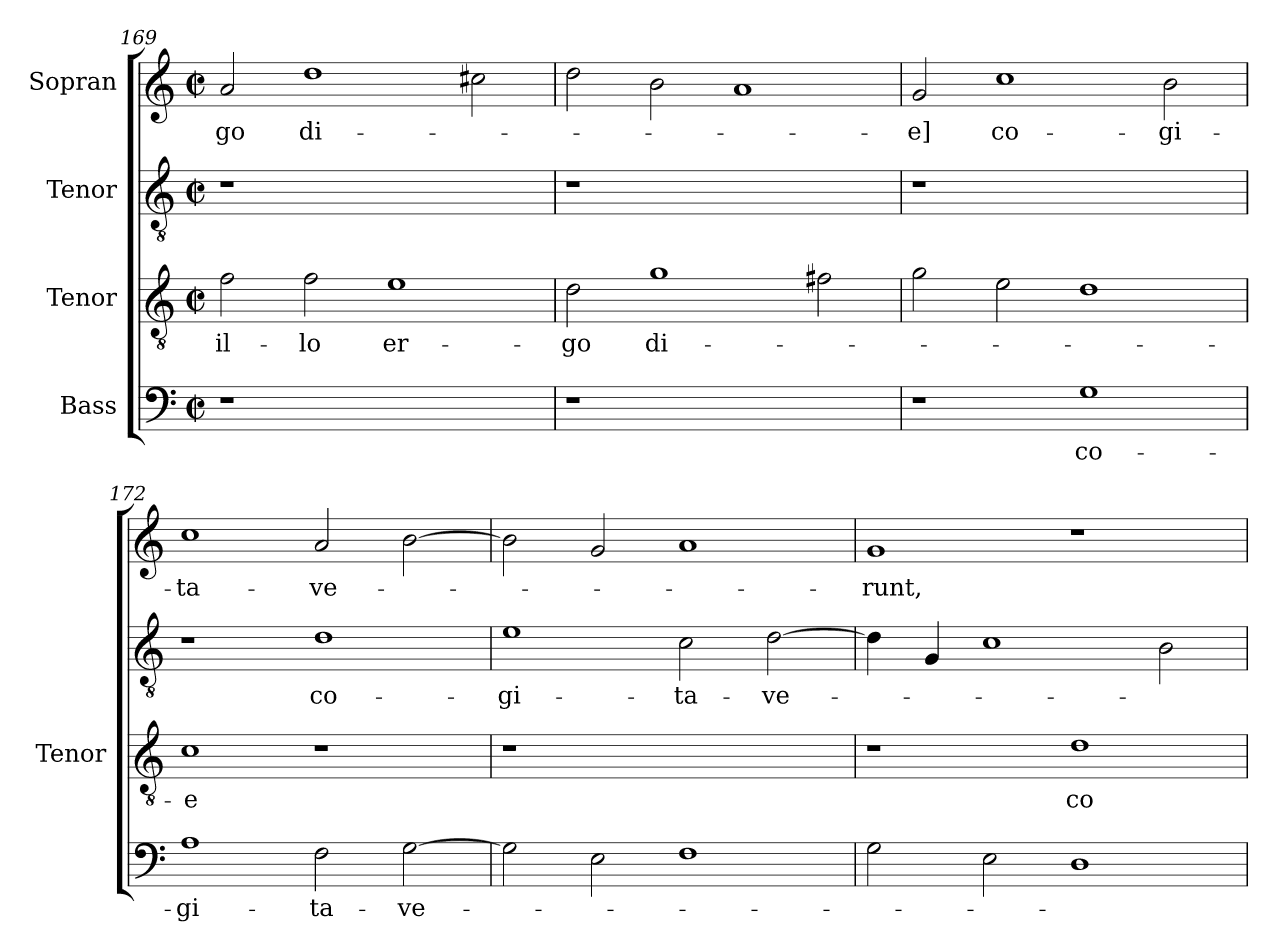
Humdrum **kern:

**kern	**text	**kern	**text	**kern	**text	**kern	**text
*part4	*part4	*part3	*part3	*part2	*part2	*part1	*part1
*staff4	*staff4	*staff3	*staff3	*staff2	*staff2	*staff1	*staff1
*I"Bass	*	*I"Tenor	*	*I"Tenor	*	*I"Sopran	*
*	*	*I'Tenor	*	*	*	*	*
*clefF4	*	*clefGv2	*	*clefGv2	*	*clefG2	*
*	*	*ITrd7c12	*	*ITrd7c12	*	*	*
*k[]	*	*k[]	*	*k[]	*	*k[]	*
*M2/2	*	*M2/2	*	*M2/2	*	*M2/2	*
*met(c|)	*	*met(c|)	*	*met(c|)	*	*met(c|)	*
=169	=169	=169	=169	=169	=169	=169	=169
!LO:N:vis=1	!	!	!	!	!	!	!
!	!	!	!LO:LY:b:color=#000000	!LO:N:vis=1	!	!	!
!	!	!	!	!	!	!	!LO:LY:b:color=#000000
1r	.	2Fi\	il-	1r	.	2ai/	-go
!	!	!	!LO:LY:b:color=#000000	!	!	!	!
!	!	!	!	!	!	!	!LO:LY:b:color=#000000
.	.	2Fi\	-lo	.	.	1ddi	di-
!	!	!	!LO:LY:b:color=#000000	!	!	!	!
1ryy	.	1Ei	er-	1ryy	.	.	.
.	.	.	.	.	.	2cc#Xi\	.
=170	=170	=170	=170	=170	=170	=170	=170
!LO:N:vis=1	!	!	!	!	!	!	!
!	!	!	!LO:LY:b:color=#000000	!LO:N:vis=1	!	!	!
1r	.	2Di\	-go	1r	.	2ddi\	.
!	!	!	!LO:LY:b:color=#000000	!	!	!	!
.	.	1Gi	di-	.	.	2bi\	.
1ryy	.	.	.	1ryy	.	1ai	.
.	.	2F#Xi\	.	.	.	.	.
=171	=171	=171	=171	=171	=171	=171	=171
!	!	!	!	!LO:N:vis=1	!	!	!
!	!	!	!	!	!	!	!LO:LY:b:color=#000000
1r	.	2Gi\	.	1r	.	2gi/	-e]
!	!	!	!	!	!	!	!LO:LY:b:color=#000000
.	.	2Ei\	.	.	.	1cci	co-
!	!LO:LY:b:color=#000000	!	!	!	!	!	!
1Gi	co-	1Di	.	1ryy	.	.	.
!	!	!	!	!	!	!	!LO:LY:b:color=#000000
.	.	.	.	.	.	2bi\	-gi-
!!LO:LB:g=z
=172	=172	=172	=172	=172	=172	=172	=172
!	!LO:LY:b:color=#000000	!	!	!	!	!	!
!	!	!	!LO:LY:b:color=#000000	!	!	!	!
!	!	!	!	!	!	!	!LO:LY:b:color=#000000
1Ai	-gi-	1Ci	-e	1r	.	1cci	-ta-
!	!LO:LY:b:color=#000000	!	!	!	!	!	!
!	!	!	!	!	!LO:LY:b:color=#000000	!	!
!	!	!	!	!	!	!	!LO:LY:b:color=#000000
2Fi\	-ta-	1r	.	1Di	co-	2ai/	-ve-
!	!LO:LY:b:color=#000000	!	!	!	!	!	!
[>2Gi\	-ve-	.	.	.	.	[>2bi\	.
=173	=173	=173	=173	=173	=173	=173	=173
!	!	!LO:N:vis=1	!	!	!	!	!
!	!	!	!	!	!LO:LY:b:color=#000000	!	!
2Gi\]	.	1r	.	1Ei	-gi-	2bi\]	.
2Ei\	.	.	.	.	.	2gi/	.
!	!	!	!	!	!LO:LY:b:color=#000000	!	!
1Fi	.	1ryy	.	2Ci\	-ta-	1ai	.
!	!	!	!	!	!LO:LY:b:color=#000000	!	!
.	.	.	.	[>2Di\	-ve-	.	.
=174	=174	=174	=174	=174	=174	=174	=174
!	!	!	!	!	!	!	!LO:LY:b:color=#000000
2Gi\	.	1r	.	4Di\]	.	1gi	-runt,
.	.	.	.	4GGi/	.	.	.
2Ei\	.	.	.	1Ci	.	.	.
!	!	!	!LO:LY:b:color=#000000	!	!	!	!
1Di	.	1Di	co-	.	.	1r	.
.	.	.	.	2BBi\	.	.	.
=	=	=	=	=	=	=	=
*-	*-	*-	*-	*-	*-	*-	*-
